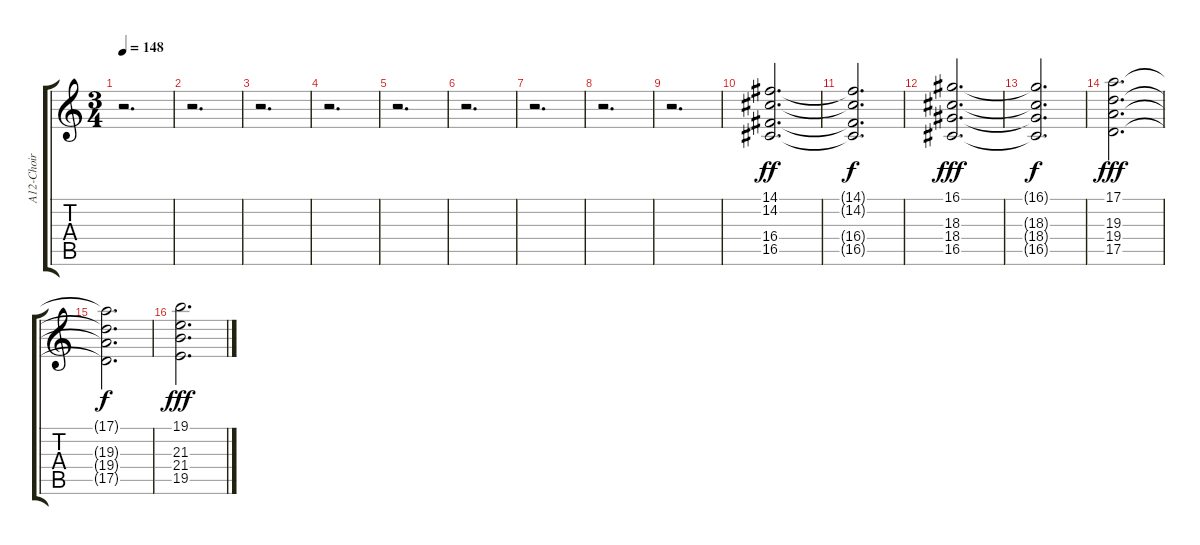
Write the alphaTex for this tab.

\track ("A12-Choir Aahs  " "A12-Choir ") {instrument choiraahs}
\staff {score tabs}
\tuning (E4 B3 G3 D3 A2 E2) {hide}
\ts (3 4)
\tempo 148
\clef g2
\ks c
r.2{d dy f} |
r.2{d} |
r.2{d} |
r.2{d} |
r.2{d} |
r.2{d} |
r.2{d} |
r.2{d} |
r.2{d} |
(14.1 14.2 16.4 16.5).2{d dy ff} |
(14.1{t} 14.2{t} 16.4{t} 16.5{t}).2{d dy f} |
(16.1 18.3 18.4 16.5).2{d dy fff} |
(16.1{t} 18.3{t} 18.4{t} 16.5{t}).2{d dy f} |
(17.1 19.3 19.4 17.5).2{d dy fff} |
(17.1{t} 19.3{t} 19.4{t} 17.5{t}).2{d dy f} |
(19.1 21.3 21.4 19.5).2{d dy fff}
